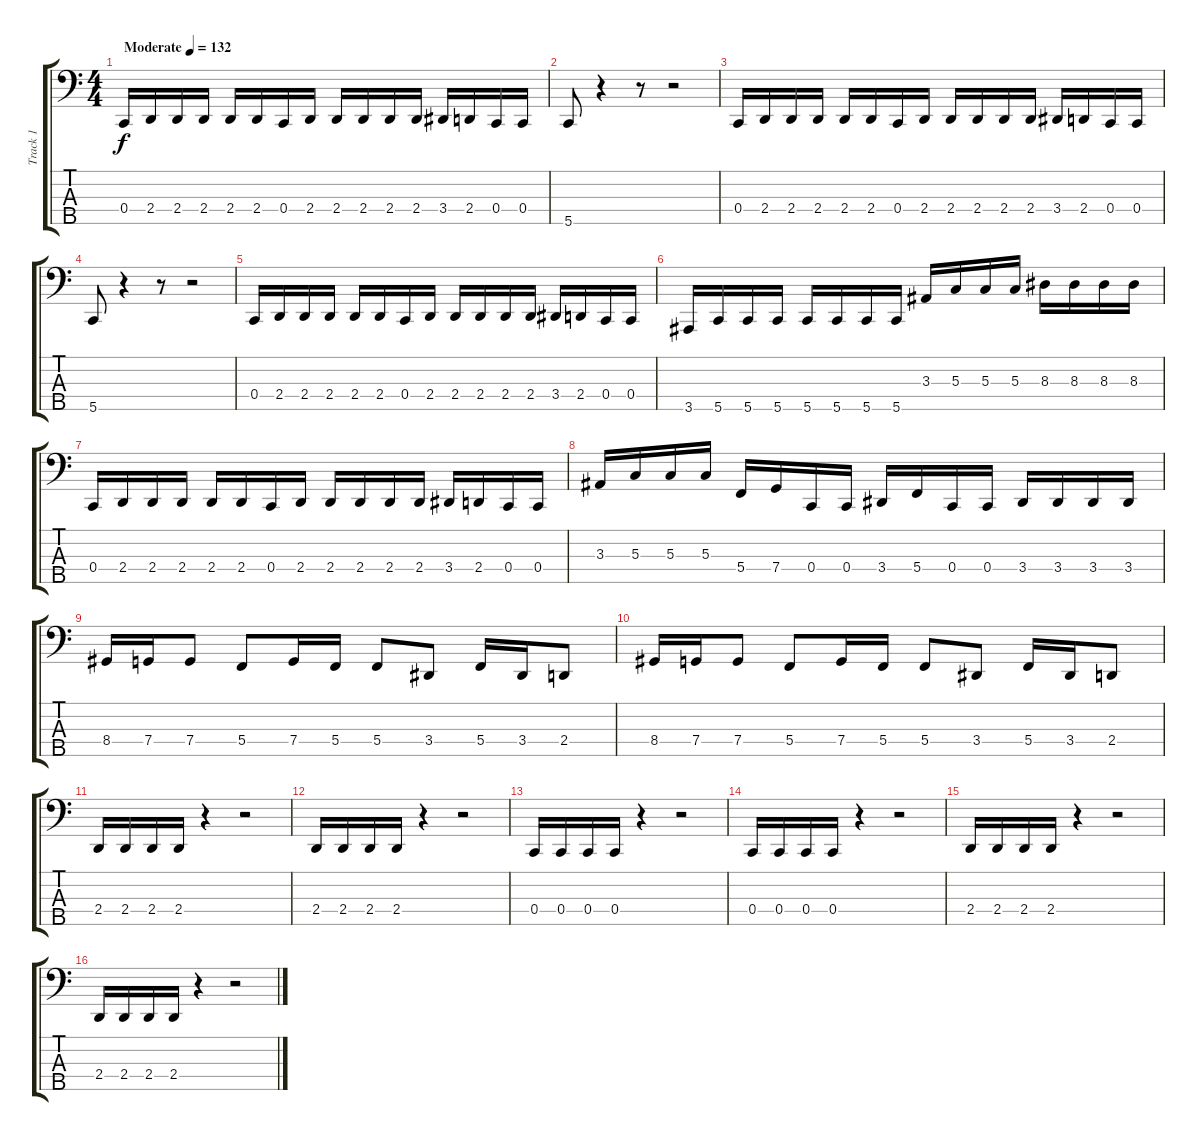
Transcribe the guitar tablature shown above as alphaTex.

\track ("Track 1" "Track 1") {instrument electricbassfinger}
\staff {score tabs}
\tuning (F2 C2 G1 C1 G0) {hide}
\ts (4 4)
\tempo (132 "Moderate")
\clef f4
\ks c
0.4.16{dy f instrument electricbassfinger} 2.4.16 2.4.16 2.4.16 2.4.16 2.4.16 0.4.16 2.4.16 2.4.16 2.4.16 2.4.16 2.4.16 3.4.16 2.4.16 0.4.16 0.4.16 |
5.5.8 r.4 r.8 r.2 |
0.4.16 2.4.16 2.4.16 2.4.16 2.4.16 2.4.16 0.4.16 2.4.16 2.4.16 2.4.16 2.4.16 2.4.16 3.4.16 2.4.16 0.4.16 0.4.16 |
5.5.8 r.4 r.8 r.2 |
0.4.16 2.4.16 2.4.16 2.4.16 2.4.16 2.4.16 0.4.16 2.4.16 2.4.16 2.4.16 2.4.16 2.4.16 3.4.16 2.4.16 0.4.16 0.4.16 |
3.5.16 5.5.16 5.5.16 5.5.16 5.5.16 5.5.16 5.5.16 5.5.16 3.3.16 5.3.16 5.3.16 5.3.16 8.3.16 8.3.16 8.3.16 8.3.16 |
0.4.16 2.4.16 2.4.16 2.4.16 2.4.16 2.4.16 0.4.16 2.4.16 2.4.16 2.4.16 2.4.16 2.4.16 3.4.16 2.4.16 0.4.16 0.4.16 |
3.3.16 5.3.16 5.3.16 5.3.16 5.4.16 7.4.16 0.4.16 0.4.16 3.4.16 5.4.16 0.4.16 0.4.16 3.4.16 3.4.16 3.4.16 3.4.16 |
8.4.16 7.4.16 7.4.8 5.4.8 7.4.16 5.4.16 5.4.8 3.4.8 5.4.16 3.4.16 2.4.8 |
8.4.16 7.4.16 7.4.8 5.4.8 7.4.16 5.4.16 5.4.8 3.4.8 5.4.16 3.4.16 2.4.8 |
2.4.16 2.4.16 2.4.16 2.4.16 r.4 r.2 |
2.4.16 2.4.16 2.4.16 2.4.16 r.4 r.2 |
0.4.16 0.4.16 0.4.16 0.4.16 r.4 r.2 |
0.4.16 0.4.16 0.4.16 0.4.16 r.4 r.2 |
2.4.16 2.4.16 2.4.16 2.4.16 r.4 r.2 |
2.4.16 2.4.16 2.4.16 2.4.16 r.4 r.2
